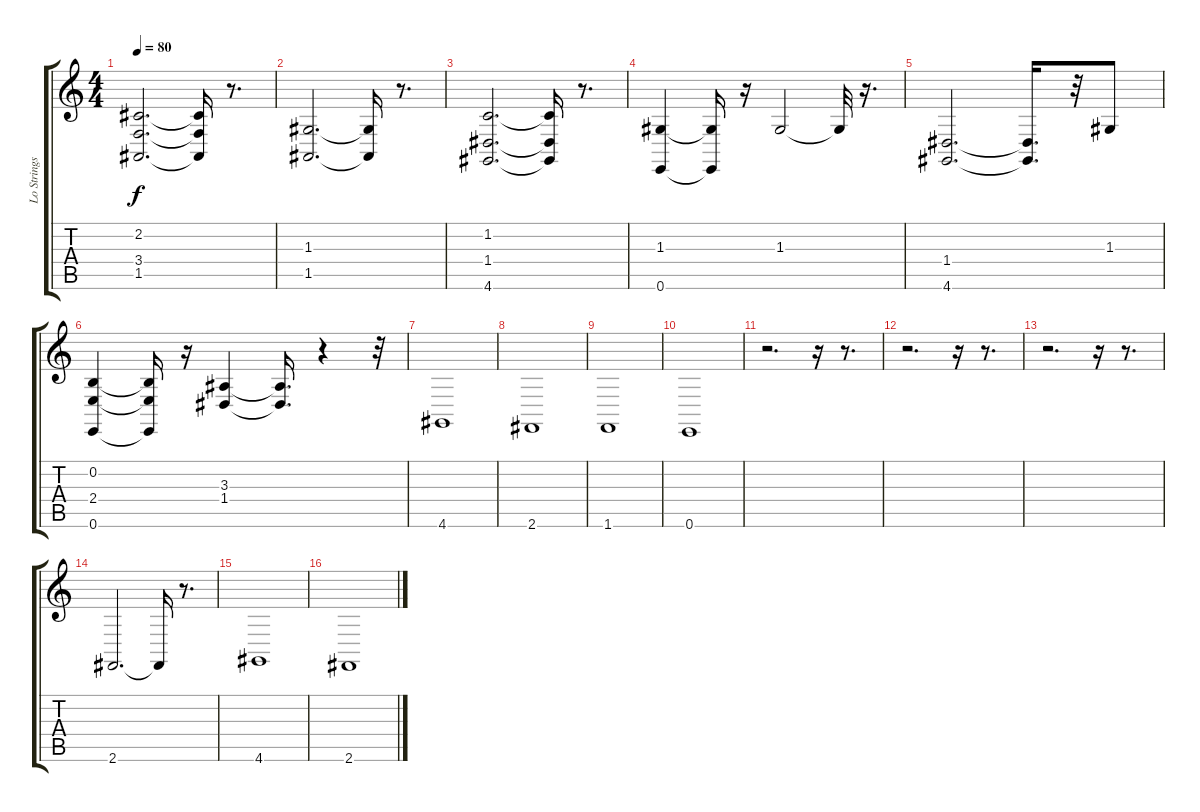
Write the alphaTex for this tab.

\track ("Lo Strings" "Lo Strings") {instrument stringensemble1}
\staff {score tabs}
\tuning (E4 B3 G3 D3 A2 E2) {hide}
\ts (4 4)
\tempo 80
\clef g2
\ks c
(2.2 3.4 1.5).2{d dy f} (2.2{t} 3.4{t} 1.5{t}).16 r.8{d} |
(1.3 1.5).2{d} (1.3{t} 1.5{t}).16 r.8{d} |
(1.2 1.4 4.6).2{d} (1.2{t} 1.4{t} 4.6{t}).16 r.8{d} |
(1.3 0.6).4 (1.3{t} 0.6{t}).16 r.16 1.3.2 1.3{t}.32 r.16{d} |
(1.4 4.6).2{d} (1.4{t} 4.6{t}).16{d} r.32 1.3.8 |
(0.2 2.4 0.6).4 (0.2{t} 2.4{t} 0.6{t}).16 r.16 (3.3 1.4).4 (3.3{t} 1.4{t}).16{d} r.4 r.32 |
4.6.1 |
2.6.1 |
1.6.1 |
0.6.1 |
r.2{d} r.16 r.8{d} |
r.2{d} r.16 r.8{d} |
r.2{d} r.16 r.8{d} |
2.6.2{d} 2.6{t}.16 r.8{d} |
4.6.1 |
2.6.1
